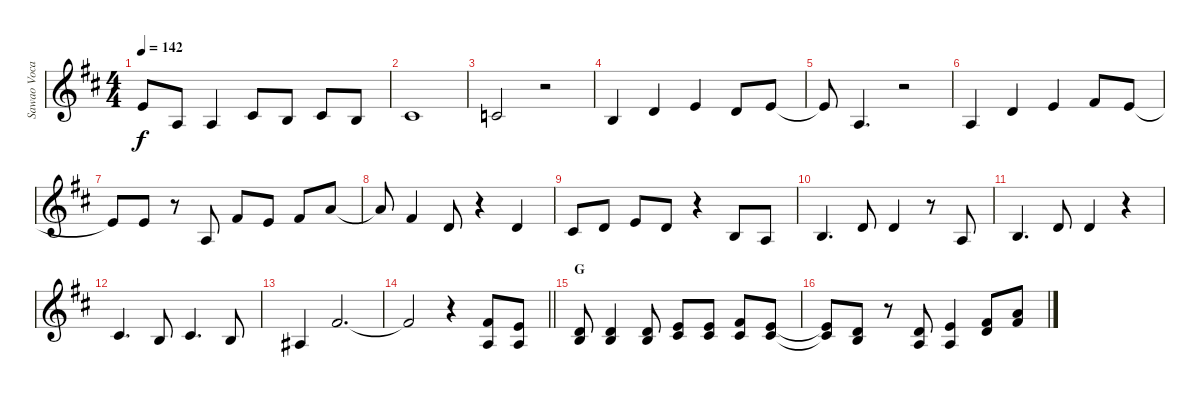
\track ("Sawao Vocal" "Sawao Voca") {instrument synthbrass1}
\staff {score}
\tuning (E4 B3 G3 D3 A2 E2) {hide}
\ts (4 4)
\tempo 142
\clef g2
\ks d
0.1.8{dy f} 2.3.8 2.3.4 2.2.8 0.2.8 2.2.8 0.2.8 |
2.2.1 |
1.2.2 r.2 |
0.2.4 3.2.4 0.1.4 3.2.8 0.1.8 |
0.1{t}.8 2.3.4{d} r.2 |
2.3.4 3.2.4 0.1.4 2.1.8 0.1.8 |
0.1{t}.8 0.1.8 r.8 2.3.8 2.1.8 0.1.8 2.1.8 5.1.8 |
5.1{t}.8 2.1.4 3.2.8 r.4 3.2.4 |
2.2.8 3.2.8 0.1.8 3.2.8 r.4 0.2.8 2.3.8 |
0.2.4{d} 3.2.8 3.2.4 r.8 2.3.8 |
0.2.4{d} 3.2.8 3.2.4 r.4 |
2.2.4{d} 0.2.8 2.2.4{d} 0.2.8 |
3.3.4 2.1.2{d} |
\barLineRight lightlight
2.1{t}.2 r.4 (2.1 2.3).8 (0.1 2.3).8 |
\section ("" "G")
(3.2 4.3).8 (0.2 7.3).4 (3.2 4.3).8 (0.1 2.2).8 (0.1 2.2).8 (2.1 2.2).8 (0.1 2.2).8 |
(0.1{t} 2.2{t}).8 (3.2 4.3).8 r.8 (3.2 2.3).8 (0.1 2.3).4 (2.1 3.2).8 (5.1 7.2).8
